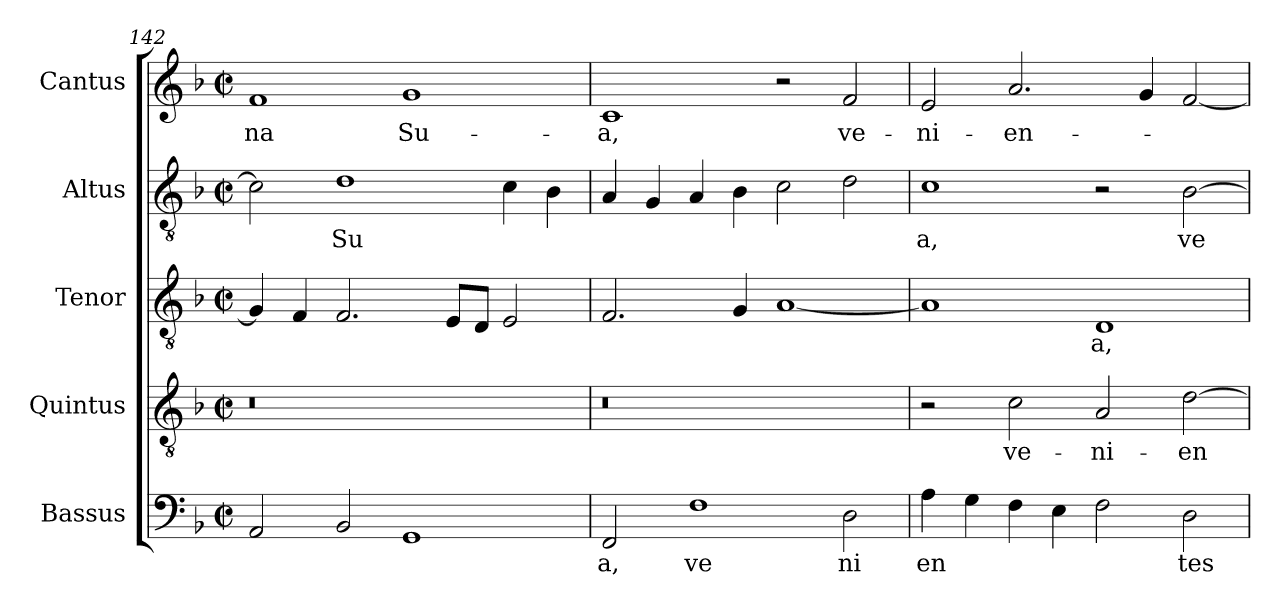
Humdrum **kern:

**kern	**text	**kern	**text	**kern	**text	**kern	**text	**kern	**text
*part5	*part5	*part4	*part4	*part3	*part3	*part2	*part2	*part1	*part1
*staff5	*staff5	*staff4	*staff4	*staff3	*staff3	*staff2	*staff2	*staff1	*staff1
*I"Bassus	*	*I"Quintus	*	*I"Tenor	*	*I"Altus	*	*I"Cantus	*
*clefF4	*	*clefGv2	*	*clefGv2	*	*clefGv2	*	*clefG2	*
*k[b-]	*	*k[b-]	*	*k[b-]	*	*k[b-]	*	*k[b-]	*
*F:	*	*F:	*	*F:	*	*F:	*	*F:	*
*M2/2	*	*M2/2	*	*M2/2	*	*M2/2	*	*M2/2	*
*met(c|)	*	*met(c|)	*	*met(c|)	*	*met(c|)	*	*met(c|)	*
=142	=142	=142	=142	=142	=142	=142	=142	=142	=142
!	!	!	!	!	!	!	!	!	!LO:LY:b:cj
2AA/	.	0r	.	4G/]	.	2c\]	.	1f	-na
.	.	.	.	4F/	.	.	.	.	.
!	!	!	!	!	!	!	!LO:LY:b:cj	!	!
2BB-/	.	.	.	2.F/	.	1d	Su	.	.
!	!	!	!	!	!	!	!	!	!LO:LY:b:cj
1GG	.	.	.	.	.	.	.	1g	Su-
.	.	.	.	8E/L	.	.	.	.	.
.	.	.	.	8D/J	.	.	.	.	.
.	.	.	.	2E/	.	4c\	.	.	.
.	.	.	.	.	.	4B-\	.	.	.
=143	=143	=143	=143	=143	=143	=143	=143	=143	=143
!	!LO:LY:b:cj	!	!	!	!	!	!	!	!LO:LY:b:cj
2FF/	a,	0r	.	2.F/	.	4A/	.	1c	-a,
.	.	.	.	.	.	4G/	.	.	.
!	!LO:LY:b:cj	!	!	!	!	!	!	!	!
1F	ve	.	.	.	.	4A/	.	.	.
.	.	.	.	4G/	.	4B-\	.	.	.
.	.	.	.	[<1A	.	2c\	.	2r	.
!	!LO:LY:b:cj	!	!	!	!	!	!	!	!LO:LY:b:cj
2D\	ni	.	.	.	.	2d\	.	2f/	ve-
=144	=144	=144	=144	=144	=144	=144	=144	=144	=144
!	!LO:LY:b	!	!	!	!	!	!LO:LY:b:cj	!	!LO:LY:b:cj
4A\	en	2r	.	1A]	.	1c	a,	2e/	-ni-
4G\	.	.	.	.	.	.	.	.	.
!	!	!	!LO:LY:b:cj	!	!	!	!	!	!LO:LY:b:cj
4F\	.	2c\	ve-	.	.	.	.	2.a/	-en-
4E\	.	.	.	.	.	.	.	.	.
!	!	!	!LO:LY:b:cj	!	!LO:LY:b:cj	!	!	!	!
2F\	.	2A/	-ni-	1D	a,	2r	.	.	.
.	.	.	.	.	.	.	.	4g/	.
!	!LO:LY:b:cj	!	!LO:LY:b:cj	!	!	!	!LO:LY:b:cj	!	!
2D\	tes	[>2d\	-en-	.	.	[>2B-\	ve	[<2f/	.
=	=	=	=	=	=	=	=	=	=
*-	*-	*-	*-	*-	*-	*-	*-	*-	*-
